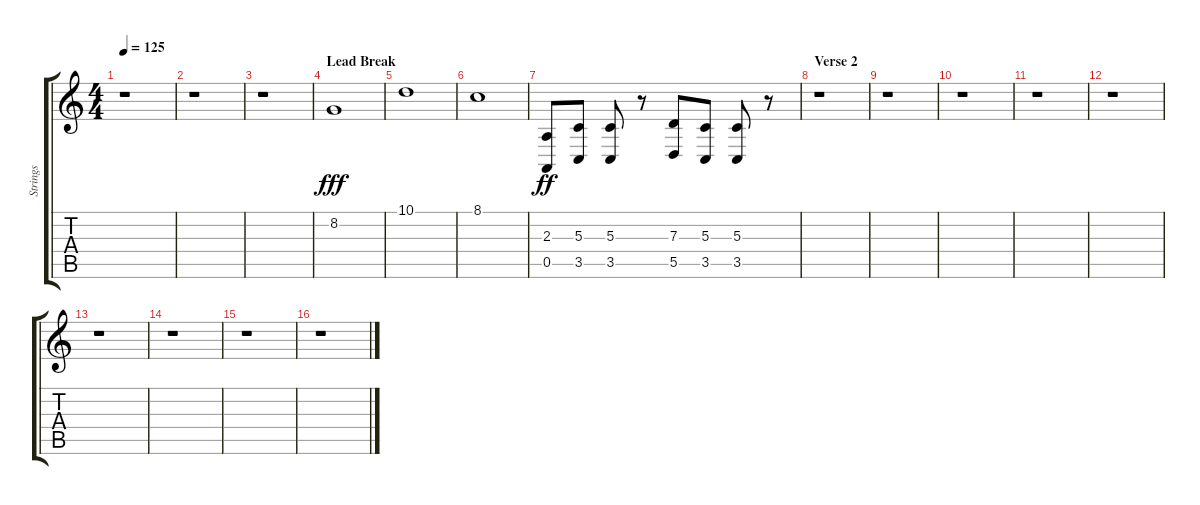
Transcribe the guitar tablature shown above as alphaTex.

\track ("Strings" "Strings") {instrument stringensemble1}
\staff {score tabs}
\tuning (E4 B3 G3 D3 A2 E2) {hide}
\ts (4 4)
\tempo 125
\clef g2
\ks c
r.1{dy ff} |
r.1 |
r.1 |
\section ("" "Lead Break")
8.2.1{dy fff} |
10.1.1 |
8.1.1 |
(2.3 0.5).8{dy ff} (5.3 3.5).8 (5.3 3.5).8 r.8 (7.3 5.5).8 (5.3 3.5).8 (5.3 3.5).8 r.8 |
\section ("" "Verse 2")
r.1 |
r.1 |
r.1 |
r.1 |
r.1 |
r.1 |
r.1 |
r.1 |
r.1
